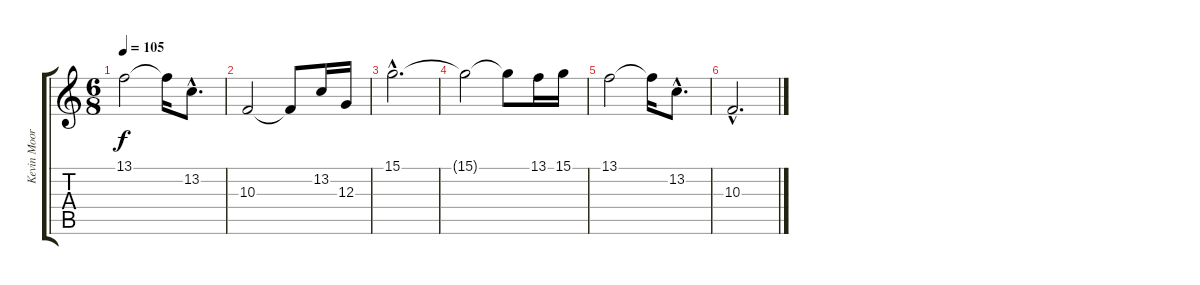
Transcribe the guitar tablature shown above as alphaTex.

\track ("Kevin Moore" "Kevin Moor") {instrument lead2sawtooth}
\staff {score tabs}
\tuning (E4 B3 G3 D3 A2 E2) {hide}
\ts (6 8)
\tempo 105
\clef g2
\ks c
13.1.2{dy f} 13.1{t}.16 13.2{hac}.8{d} |
10.3.2 10.3{t}.8 13.2.16 12.3.16 |
15.1{hac}.2{d} |
15.1{t}.2 15.1{t}.8 13.1.16 15.1.16 |
13.1.2 13.1{t}.16 13.2{hac}.8{d} |
10.3{hac}.2{d}
